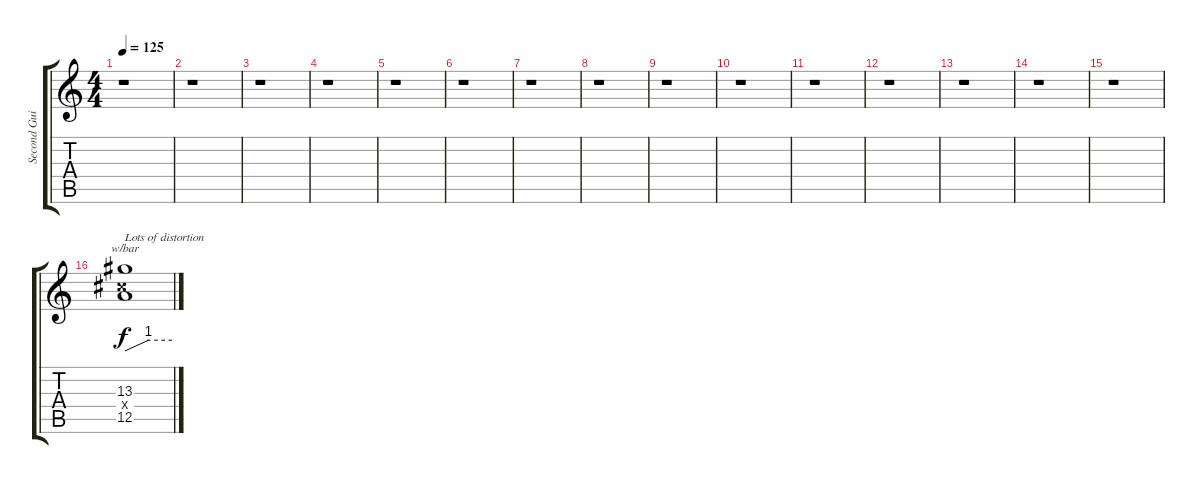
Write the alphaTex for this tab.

\track ("Second Guitar" "Second Gui") {instrument distortionguitar}
\staff {score tabs}
\tuning (E4 B3 G3 D3 A2 E2) {hide}
\ts (4 4)
\tempo 125
\clef g2
\ks c
r.1{dy f} |
r.1 |
r.1 |
r.1 |
r.1 |
r.1 |
r.1 |
r.1 |
r.1 |
r.1 |
r.1 |
r.1 |
r.1 |
r.1 |
r.1 |
(13.3 11.4{x} 12.5).1{tbe (custom default 0 0 30 4 60 4) txt "Lots of distortion" volume 10}
